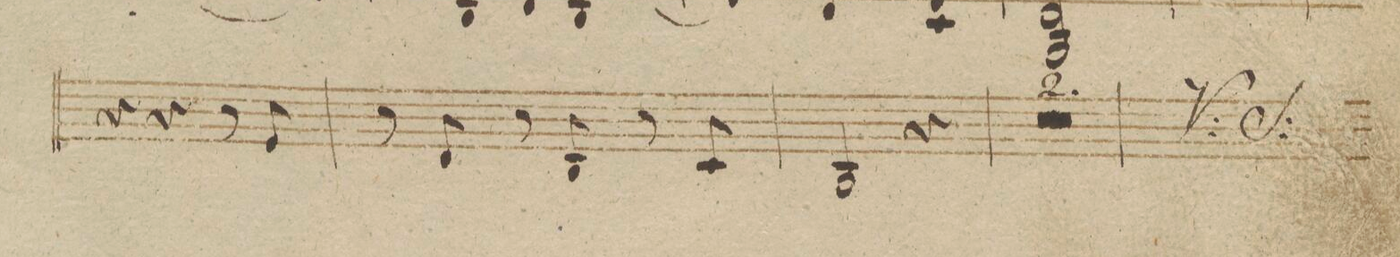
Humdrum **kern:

**kern	**dynam
*I"Violino 2do	*
*clefG2	*
*k[b-e-]	*
*met(c)	*
*M3/4	*
4r	.
4r	.
8r	.
8e-/	.
=91	=91
8r	.
8d/	.
8r	.
8B-/	.
8r	.
8c/	.
=92	=92
2B-/	.
4r	.
=93	=93
1.r	.
=94	=94
=95	=95
*-	*-
